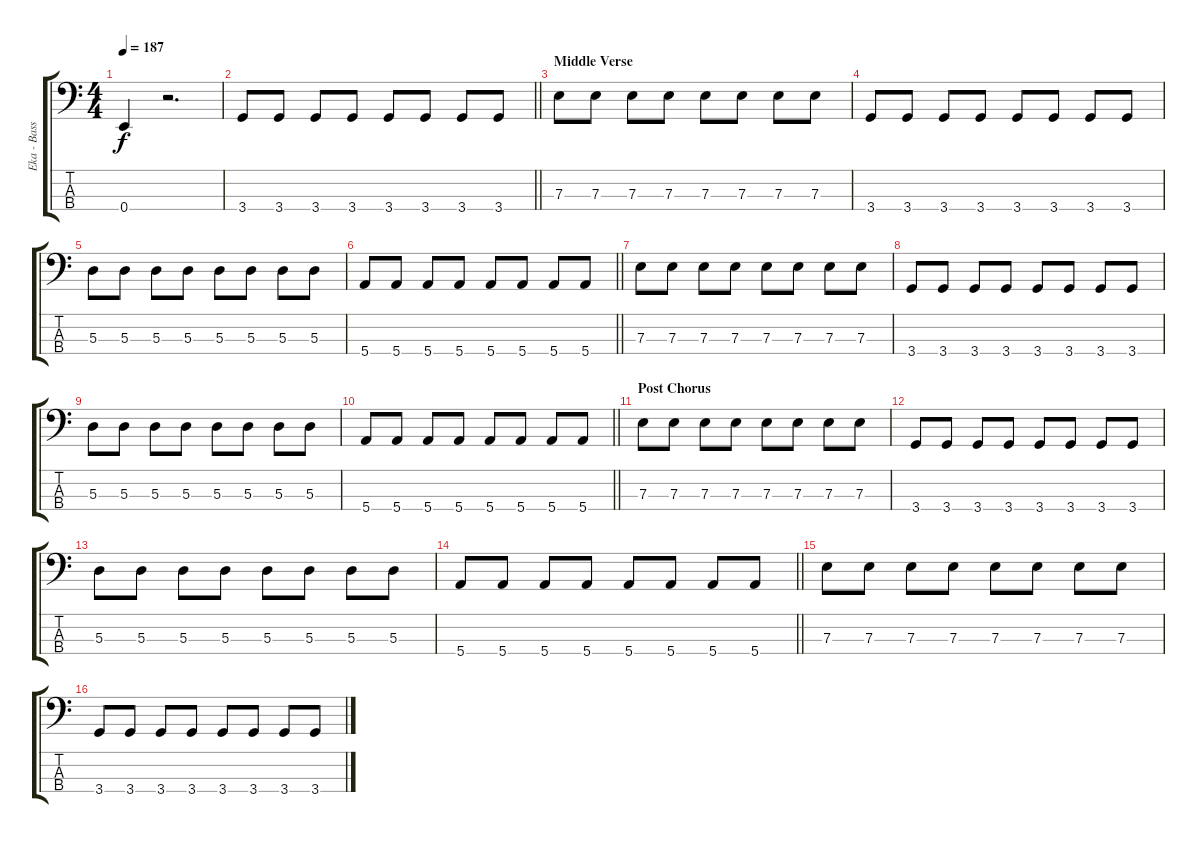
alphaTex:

\track ("Eka - Bass" "Eka - Bass") {instrument electricbasspick}
\staff {score tabs}
\tuning (G2 D2 A1 E1) {hide}
\ts (4 4)
\tempo 187
\clef f4
\ks c
0.4.4{dy f} r.2{d} |
\barLineRight lightlight
3.4.8 3.4.8 3.4.8 3.4.8 3.4.8 3.4.8 3.4.8 3.4.8 |
\section ("" "Middle Verse")
7.3.8 7.3.8 7.3.8 7.3.8 7.3.8 7.3.8 7.3.8 7.3.8 |
3.4.8 3.4.8 3.4.8 3.4.8 3.4.8 3.4.8 3.4.8 3.4.8 |
5.3.8 5.3.8 5.3.8 5.3.8 5.3.8 5.3.8 5.3.8 5.3.8 |
\barLineRight lightlight
5.4.8 5.4.8 5.4.8 5.4.8 5.4.8 5.4.8 5.4.8 5.4.8 |
7.3.8 7.3.8 7.3.8 7.3.8 7.3.8 7.3.8 7.3.8 7.3.8 |
3.4.8 3.4.8 3.4.8 3.4.8 3.4.8 3.4.8 3.4.8 3.4.8 |
5.3.8 5.3.8 5.3.8 5.3.8 5.3.8 5.3.8 5.3.8 5.3.8 |
\barLineRight lightlight
5.4.8 5.4.8 5.4.8 5.4.8 5.4.8 5.4.8 5.4.8 5.4.8 |
\section ("" "Post Chorus")
7.3.8 7.3.8 7.3.8 7.3.8 7.3.8 7.3.8 7.3.8 7.3.8 |
3.4.8 3.4.8 3.4.8 3.4.8 3.4.8 3.4.8 3.4.8 3.4.8 |
5.3.8 5.3.8 5.3.8 5.3.8 5.3.8 5.3.8 5.3.8 5.3.8 |
\barLineRight lightlight
5.4.8 5.4.8 5.4.8 5.4.8 5.4.8 5.4.8 5.4.8 5.4.8 |
7.3.8 7.3.8 7.3.8 7.3.8 7.3.8 7.3.8 7.3.8 7.3.8 |
3.4.8 3.4.8 3.4.8 3.4.8 3.4.8 3.4.8 3.4.8 3.4.8
